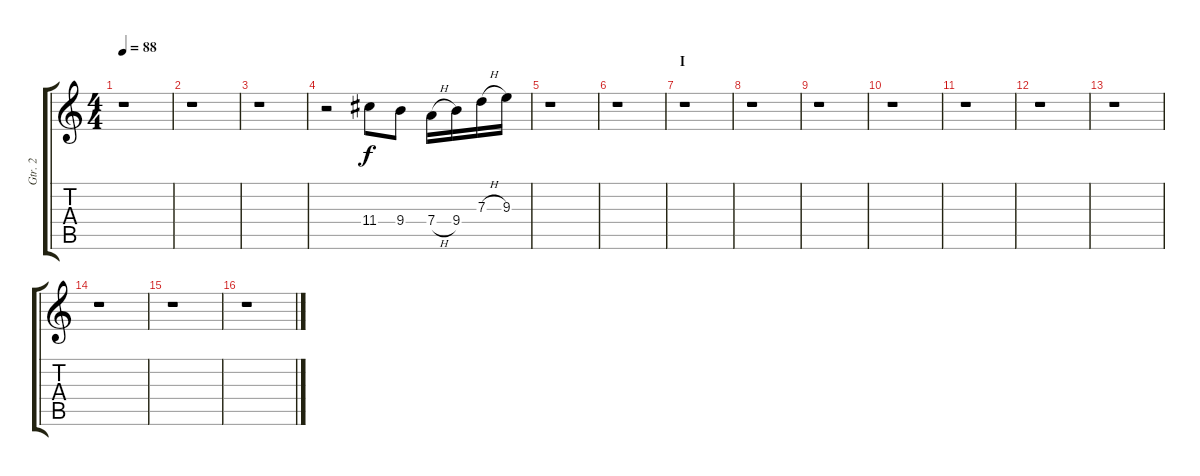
\track ("Gtr. 2" "Gtr. 2") {instrument electricguitarclean}
\staff {score tabs}
\tuning (E4 B3 G3 D3 A2 E2) {hide}
\ts (4 4)
\tempo 88
\clef g2
\ks c
r.1{dy f} |
r.1 |
r.1 |
r.2 11.4.8 9.4.8 7.4{h}.16 9.4.16 7.3{h}.16 9.3.16 |
r.1 |
r.1 |
\section ("" "I")
r.1 |
r.1 |
r.1 |
r.1 |
r.1 |
r.1 |
r.1 |
r.1 |
r.1 |
r.1
